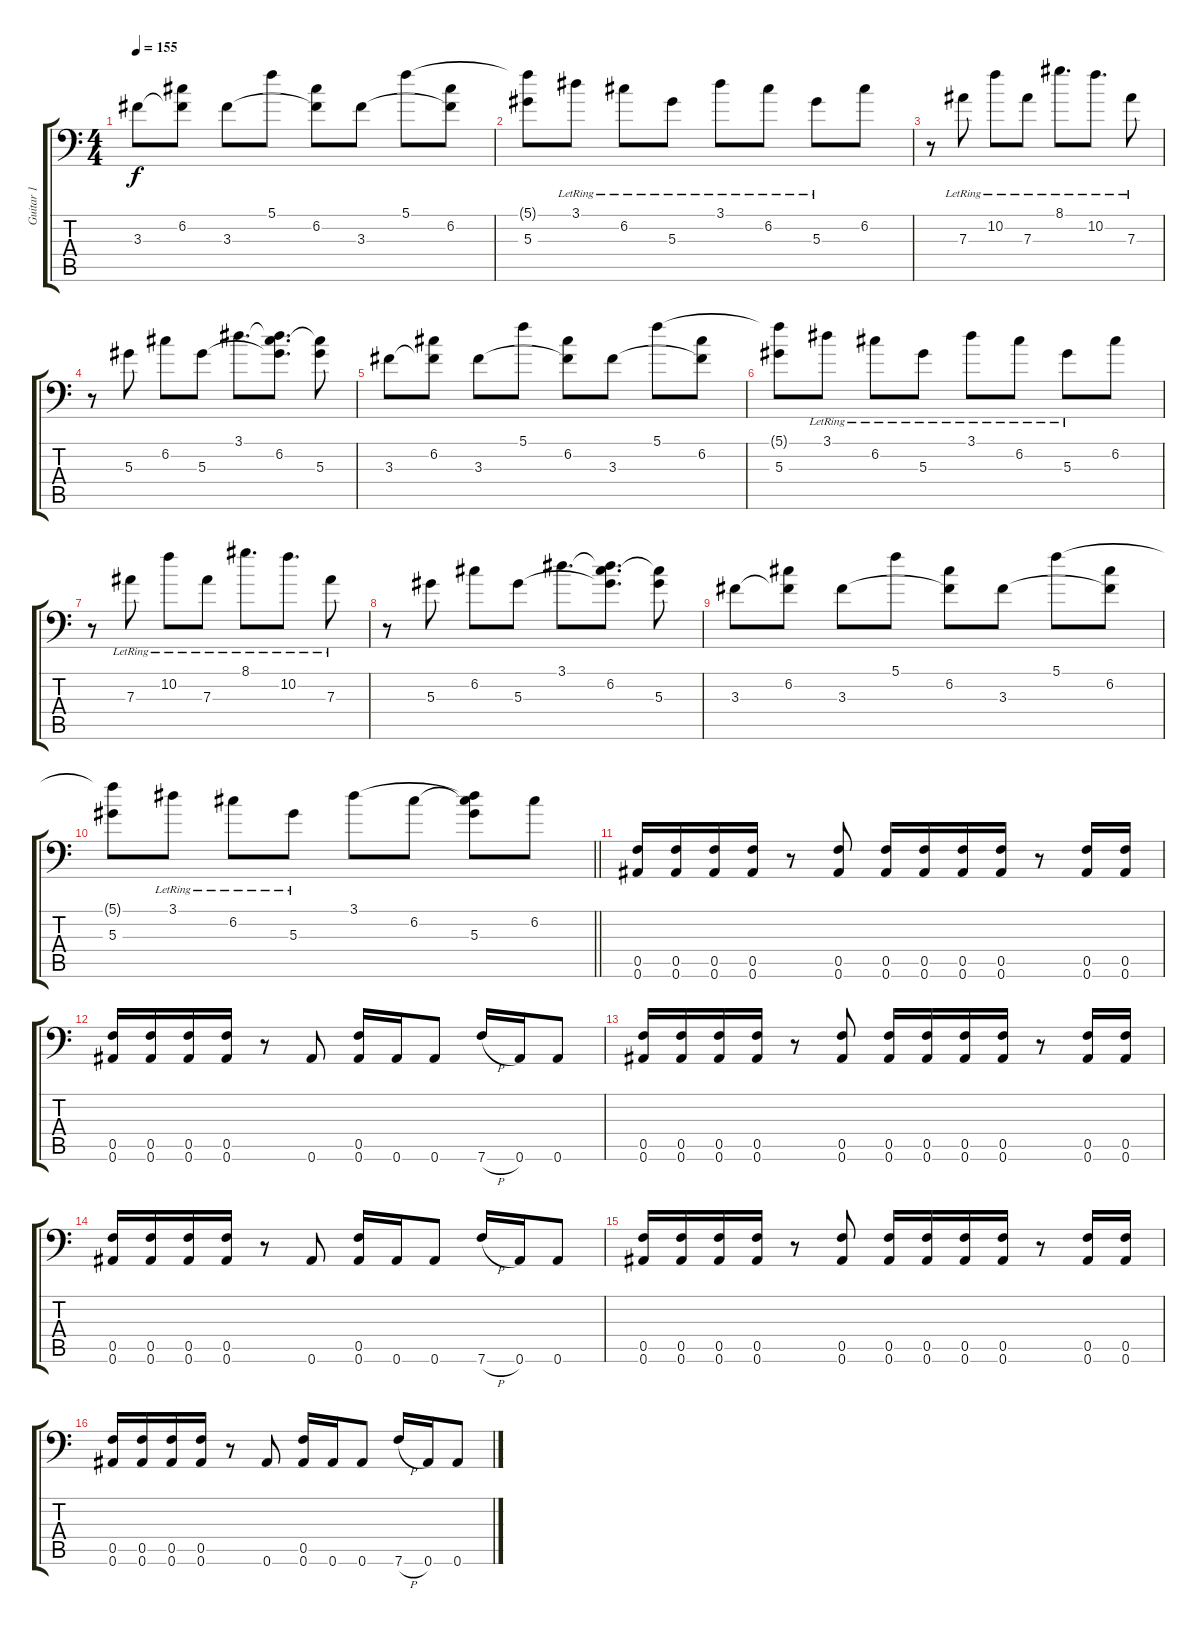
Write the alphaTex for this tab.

\track ("Guitar 1" "Guitar 1") {instrument distortionguitar}
\staff {score tabs}
\tuning (C4 G3 Eb3 Bb2 F2 Bb1) {hide}
\ts (4 4)
\tempo 155
\clef f4
\ks c
3.3.8{dy f} (6.2 3.3{t}).8 3.3.8 5.1.8 (6.2 3.3{t}).8 3.3.8 5.1.8 (6.2 3.3{t}).8 |
(5.1{t} 5.3).8 3.1{lr}.8 6.2{lr}.8 5.3{lr}.8 3.1{lr}.8 6.2{lr}.8 5.3{lr}.8 6.2.8 |
r.8 7.3{lr}.8 10.2{lr}.8 7.3{lr}.8 8.1{lr}.8{d} 10.2{lr}.8{d} 7.3{lr}.8 |
r.8 5.3.8 6.2.8 5.3.8 3.1.8{d} (3.1{t} 6.2 5.3{t}).8{d} (6.2{t} 5.3).8 |
3.3.8 (6.2 3.3{t}).8 3.3.8 5.1.8 (6.2 3.3{t}).8 3.3.8 5.1.8 (6.2 3.3{t}).8 |
(5.1{t} 5.3).8 3.1{lr}.8 6.2{lr}.8 5.3{lr}.8 3.1{lr}.8 6.2{lr}.8 5.3{lr}.8 6.2.8 |
r.8 7.3{lr}.8 10.2{lr}.8 7.3{lr}.8 8.1{lr}.8{d} 10.2{lr}.8{d} 7.3{lr}.8 |
r.8 5.3.8 6.2.8 5.3.8 3.1.8{d} (3.1{t} 6.2 5.3{t}).8{d} (6.2{t} 5.3).8 |
3.3.8 (6.2 3.3{t}).8 3.3.8 5.1.8 (6.2 3.3{t}).8 3.3.8 5.1.8 (6.2 3.3{t}).8 |
\barLineRight lightlight
(5.1{t} 5.3).8 3.1{lr}.8 6.2{lr}.8 5.3{lr}.8 3.1.8 6.2.8 (3.1{t} 6.2{t} 5.3).8 6.2.8 |
\section ("" "")
(0.5 0.6).16 (0.5 0.6).16 (0.5 0.6).16 (0.5 0.6).16 r.8 (0.5 0.6).8 (0.5 0.6).16 (0.5 0.6).16 (0.5 0.6).16 (0.5 0.6).16 r.8 (0.5 0.6).16 (0.5 0.6).16 |
(0.5 0.6).16 (0.5 0.6).16 (0.5 0.6).16 (0.5 0.6).16 r.8 0.6.8 (0.5 0.6).16 0.6.16 0.6.8 7.6{h}.16 0.6.16 0.6.8 |
(0.5 0.6).16 (0.5 0.6).16 (0.5 0.6).16 (0.5 0.6).16 r.8 (0.5 0.6).8 (0.5 0.6).16 (0.5 0.6).16 (0.5 0.6).16 (0.5 0.6).16 r.8 (0.5 0.6).16 (0.5 0.6).16 |
(0.5 0.6).16 (0.5 0.6).16 (0.5 0.6).16 (0.5 0.6).16 r.8 0.6.8 (0.5 0.6).16 0.6.16 0.6.8 7.6{h}.16 0.6.16 0.6.8 |
(0.5 0.6).16 (0.5 0.6).16 (0.5 0.6).16 (0.5 0.6).16 r.8 (0.5 0.6).8 (0.5 0.6).16 (0.5 0.6).16 (0.5 0.6).16 (0.5 0.6).16 r.8 (0.5 0.6).16 (0.5 0.6).16 |
(0.5 0.6).16 (0.5 0.6).16 (0.5 0.6).16 (0.5 0.6).16 r.8 0.6.8 (0.5 0.6).16 0.6.16 0.6.8 7.6{h}.16 0.6.16 0.6.8
